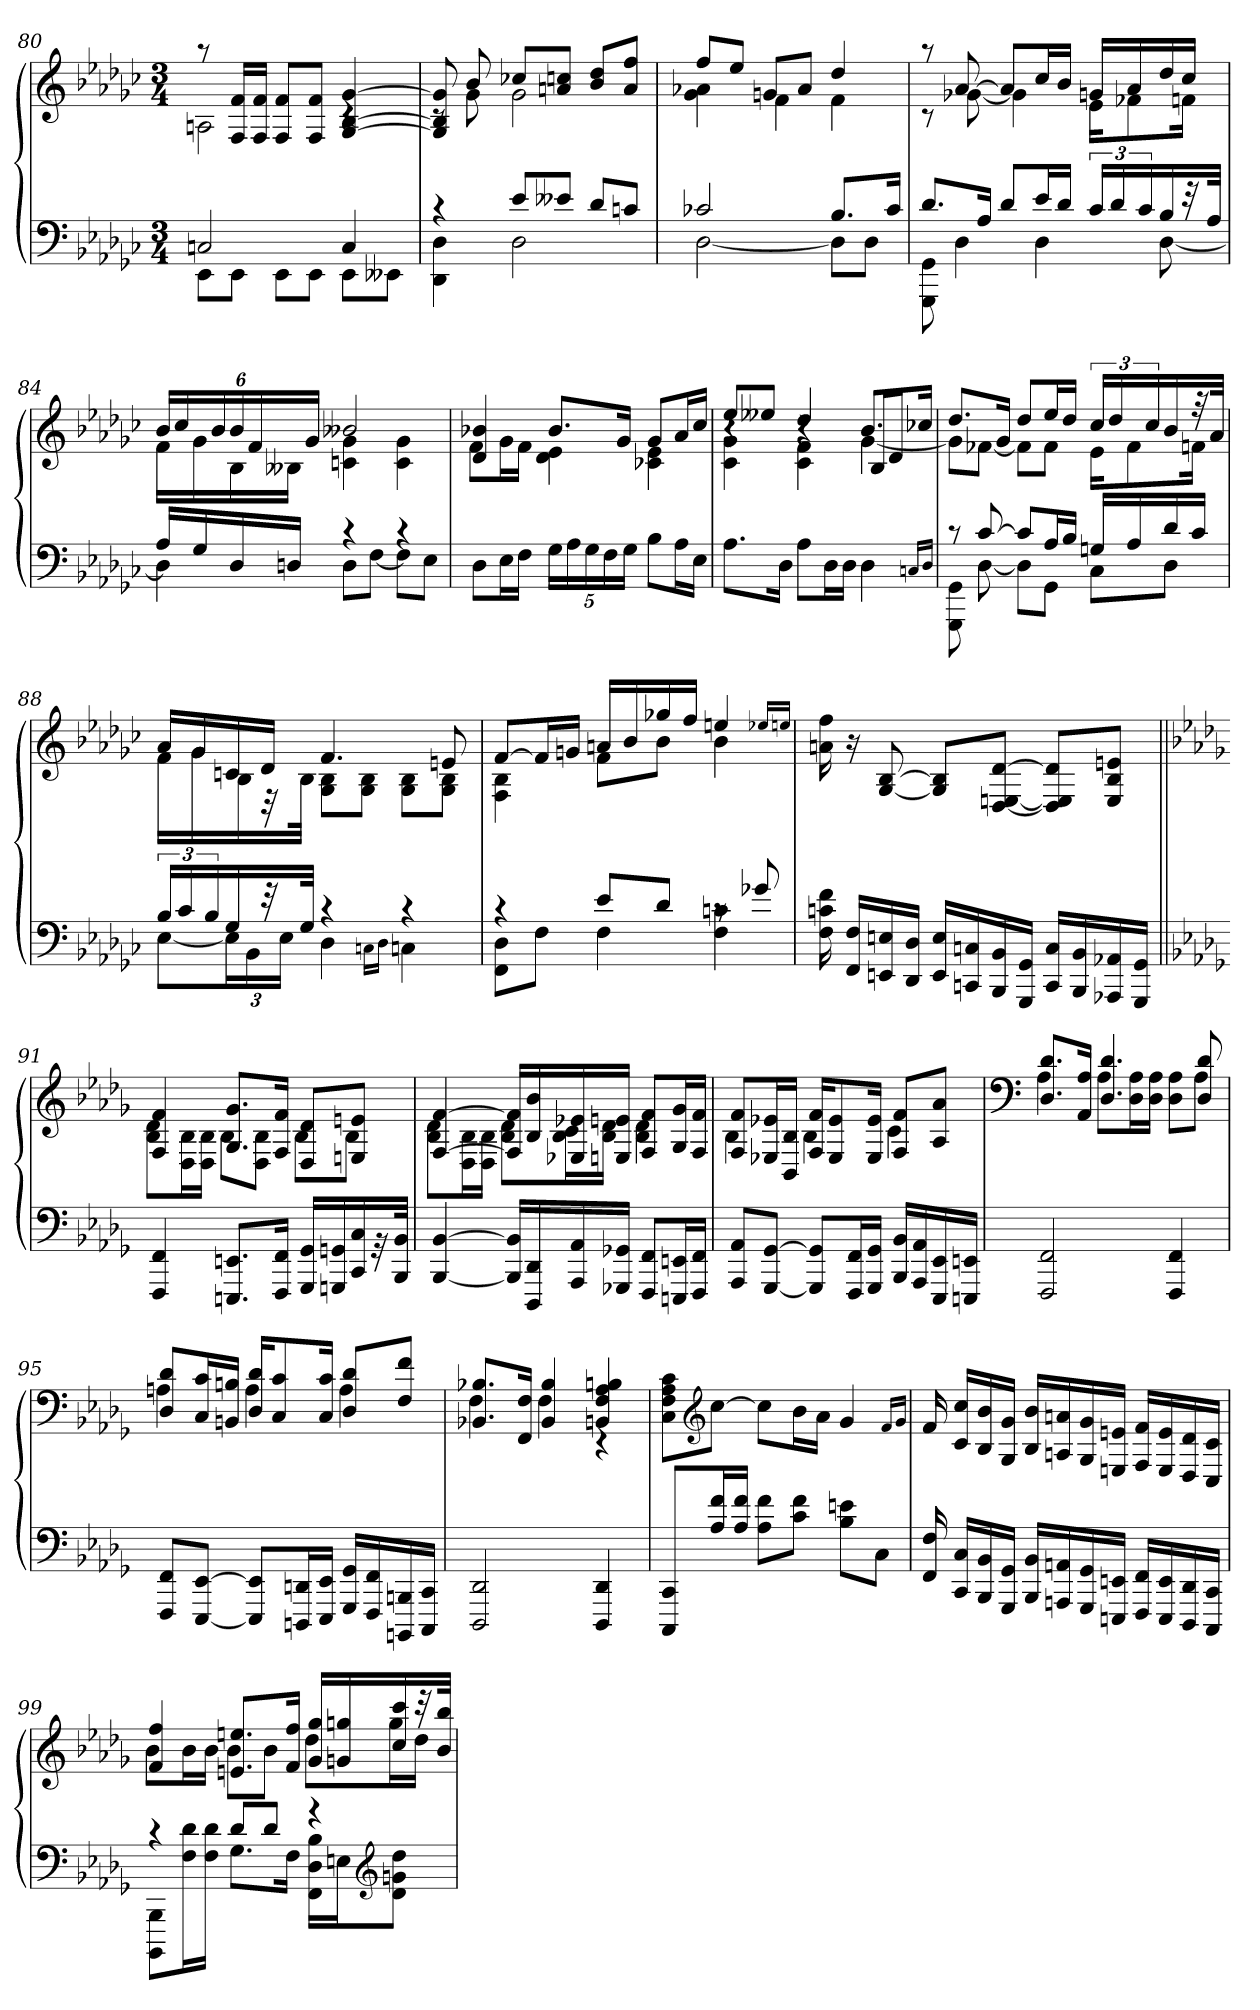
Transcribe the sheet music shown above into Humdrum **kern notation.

**kern	**kern
*part1	*part1
*staff2	*staff1
*clefF4	*clefG2
*k[b-e-a-d-g-c-]	*k[b-e-a-d-g-c-]
*M3/4	*M3/4
=80	=80
*^	*^
2Cn	8EE-L	8raa	2An
.	8EE-J	16F 16fLL	.
.	.	16F 16fJJ	.
.	8EE-L	8F 8fL	.
.	8EE-J	8F 8fJ	.
4C	8EE-L	[4G- [4B- [4g-	4rc
.	8EE--XJ	.	.
=81	=81	=81	=81
4rc	4DD- 4D-	8G-] 8B-] 8g-]	8rc
.	.	8b-	8g-
8e-L	2D-	8cc-XL	2g-
8e--XJ	.	8an 8ccnJ	.
8d-L	.	8b- 8dd-L	.
8cnJ	.	8a 8ffJ	.
=82	=82	=82	=82
2c-X	[2D-	8ffL	4g- 4a-X
.	.	8ee-J	.
.	.	8gnL	4f
.	.	8a-J	.
8.B-L	8D-L]	4dd-	4f
.	8D-J	.	.
16c-Jk	.	.	.
=83	=83	=83	=83
8.d-L	8GGG- 8GG-	8raa	8rc
.	4D-	[8a-	[8g-X
16A-Jk	.	.	.
8d-L	.	8a-L]	4g-]
16e-L	4D-	16cc-L	.
16d-JJ	.	16b-JJ	.
24c-LL	.	16gnLL	16e-KL
24d-	.	.	.
.	.	16a-	8f-X
24c-	.	.	.
16B-	[8D-	16dd-	.
32r	.	16cc-JJ	16fnJk
32A-JJk	.	.	.
=84	=84	=84	=84
16A-LL	4D-]	24b-LL	16fLL
.	.	24cc-	.
16G-	.	.	16g-
.	.	24b-	.
16D-	.	24b-	16B-
.	.	24f	.
16DnJJ	.	.	16B--XJJ
.	.	24g-JJ	.
4rc	8DL	2b--X	4cn 4g-
.	[8FJ	.	.
4rc	8FL]	.	4c 4g-
.	8E-J	.	.
*v	*v	*	*
=85	=85	=85
8D-L	4d- 4b-X	8fL
16E-L	.	16g-L
16FJJ	.	16fJJ
20G-LL	8.b-L	4d- 4e-
20A-	.	.
20G-	.	.
20F	.	.
.	16g-Jk	.
20G-JJ	.	.
8B-L	8g-L	4c-X 4e-
16A-L	16a-L	.
16E-JJ	16cc-JJ	.
=86	=86	=86
*	*	*^
8.A-L	8ee-L	4c- 4g-	4r
.	8ee--XJ	.	.
16D-Jk	.	.	.
8A-L	4dd-	4c- 4f	4r
16D-L	.	.	.
16D-JJ	.	.	.
4D-	8.b-L	[4g-	8B-/L
.	.	.	8d-/J
.	16cc-XJk	.	.
*	*v	*v	*v
16qqCn/LL	.
16qqD-/JJ	.
=87	=87
*^	*^
8rc	8GGG- 8GG-	8.dd-L	8g-L]
[8c-	[8D-	.	[8f-XJ
.	.	16g-Jk	.
8c-L]	8D-L]	8dd-L	8f-L]
16A-L	8GG-J	16ee-L	8f-J
16B-JJ	.	16dd-JJ	.
16GnLL	8C-L	24cc-LL	16e-KL
.	.	24dd-	.
16A-	.	.	8f-
.	.	24cc-	.
16d-	8D-J	16b-	.
16c-JJ	.	32r	16fnJk
.	.	32a-JJk	.
=88	=88	=88	=88
24B-LL	[8E-L	16a-LL	16fLL
24c-	.	.	.
.	.	16g-	16g-
24B-	.	.	.
16G-	24E-L]	16cn	16B-
.	24BB-	.	.
32r	.	16d-JJ	32r
.	24E-JJ	.	.
32G-JJk	.	.	32B-JJk
4rc	4D-	4.f	8G- 8B-L
.	.	.	8G- 8B-J
.	16qqCn\LL	.	.
.	16qqD-\JJ	.	.
4rc	4Cn	.	8G- 8B-L
.	.	8en	8G- 8B-J
=89	=89	=89	=89
4rc	8FF 8D-L	[8fL	4F 4B-
.	8FJ	16fL]	.
.	.	16gnJJ	.
8e-L	4F	16anLL	8fL
.	.	16b-	.
8d-J	.	16gg-X	8b-J
.	.	16ffJJ	.
8rc	4F 4cn	4een	4b-
8g-X	.	.	.
*v	*v	*	*
*	*v	*v
.	16qqee-X/LL
.	16qqeen/JJ
=90	=90
16F 16cn 16f	16an 16ff
16FF 16FLL	16r
16EEn 16En	[8G- [8B-
16DD- 16D-JJ	.
16EE 16ELL	8G-] 8B-]L
16CCn 16Cn	.
16BBB- 16BB-	[8D- [8En [8d-J
16GGG- 16GG-JJ	.
16CC 16CLL	8D-] 8E] 8d-]L
16BBB- 16BB-	.
16AAA-X 16AA-X	8E 8B- 8enJ
16GGG- 16GG-JJ	.
=91||	=91||
*k[b-e-a-d-g-]	*k[b-e-a-d-g-]
*	*^
4FFF 4FF	4F 4f	8B- 8d-L
.	.	16D- 16B-L
.	.	16D- 16B-JJ
8.EEEn 8.EEnL	8.G- 8.g-L	8B-L
.	.	8D- 8B-J
16FFF 16FFJk	16F 16fJk	.
16GGG- 16GG-LL	8D- 8d-L	8B-L
16GGGn 16GGn	.	.
16CC 16C	8En 8enJ	8B-J
32r	.	.
32BBB- 32BB-JJk	.	.
=92	=92	=92
[4BBB- [4BB-	[4F [4f	8B- 8d-L
.	.	16D- 16B-L
.	.	16D- 16B-JJ
16BBB-] 16BB-]LL	16F] 16f]LL	8B- 8d-L
16DDD- 16DD-	16B- 16b-	.
16AAA- 16AA-	16E-X 16e-X	16B- 16cL
16GGG-X 16GG-XJJ	16En 16enJJ	16B- 16d-JJ
8FFF 8FFL	8F 8fL	4B- 4d-
16EEEn 16EEnL	16G- 16g-L	.
16FFF 16FFJJ	16F 16fJJ	.
=93	=93	=93
8AAA- 8AA-L	8F 8fL	4B-
[8GGG- [8GG-J	16E-X 16e-XL	.
.	16BB- 16B-JJ	.
8GGG-] 8GG-]L	16F 16fKL	4B-
.	8E- 8e-	.
16FFF 16FFL	.	.
16GGG- 16GG-JJ	16E- 16e-Jk	.
16BBB- 16BB-LL	8F 8fL	4c
16AAA- 16AA-	.	.
16EEE- 16EE-	8A- 8a-J	.
16EEEn 16EEnJJ	.	.
=94	=94	=94
*	*clefF4	*
2FFF 2FF	8.D- 8.d-L	4A-
.	16AA- 16A-Jk	.
.	4.D- 4.d-	8A-L
.	.	16D- 16A-L
.	.	16D- 16A-JJ
4FFF 4FF	.	8D- 8A-L
.	8D- 8d-	8A-J
=95	=95	=95
8FFF 8FFL	8D- 8d-L	4An
[8EEE- [8EE-J	16C 16cL	.
.	16BBn 16BnJJ	.
8EEE-] 8EE-]L	16D- 16d-KL	4A
.	8C 8c	.
16DDDn 16DDnL	.	.
16EEE- 16EE-JJ	16C 16cJk	.
16GGG- 16GG-LL	8D- 8d-L	4A
16FFF 16FF	.	.
16BBBBn 16BBBn	8F 8fJ	.
16CCC 16CCJJ	.	.
=96	=96	=96
2DDD- 2DD-	8.BB-X 8.B-XL	4F
.	16FF 16FJk	.
.	4BB- 4B-	4F
4DDD- 4DD-	4BBn 4F 4A- 4Bn	4rEE
*	*v	*v
=97	=97
8CCC 8CCL	8C 8F 8A- 8cL
*	*clefG2
16A- 16fL	[8ccJ
16A- 16fJJ	.
8A- 8fL	8ccL]
8c 8fJ	16b-L
.	16a-JJ
8B- 8enL	4g-
8CJ	.
.	16qqf/LL
.	16qqg-/JJ
=98	=98
16FF 16F	16f
16CC 16CLL	16c 16ccLL
16BBB- 16BB-	16B- 16b-
16GGG- 16GG-JJ	16G- 16g-JJ
16BBB- 16BB-LL	16B- 16b-LL
16AAAn 16AAn	16An 16an
16GGG- 16GG-	16G- 16g-
16EEEn 16EEnJJ	16En 16enJJ
16FFF 16FFLL	16F 16fLL
16EEE 16EE	16E 16e
16DDD- 16DD-	16D- 16d-
16CCC 16CCJJ	16C 16cJJ
=99	=99
*^	*^
4rc	8BBBB- 8BBB-L	4f 4ff	8b-L
.	16F 16d-L	.	16b-L
.	16F 16d-JJ	.	16b-JJ
8d-L	8.G-L	8.en 8.eenL	8b-L
8d-J	.	.	8b-J
.	16FJk	16f 16ffJk	.
4rc	16FF 16D- 16B-LL	16g- 16gg-LL	8dd-L
.	16EnJ	16gn 16ggn	.
*clefG2	*	*	*
.	8d- 8gn 8dd-J	16cc 16ccc	16ggL
.	.	32r	16dd-JJ
.	.	32b- 32bb-JJk	.
*v	*v	*	*
*	*v	*v
=	=
*-	*-
